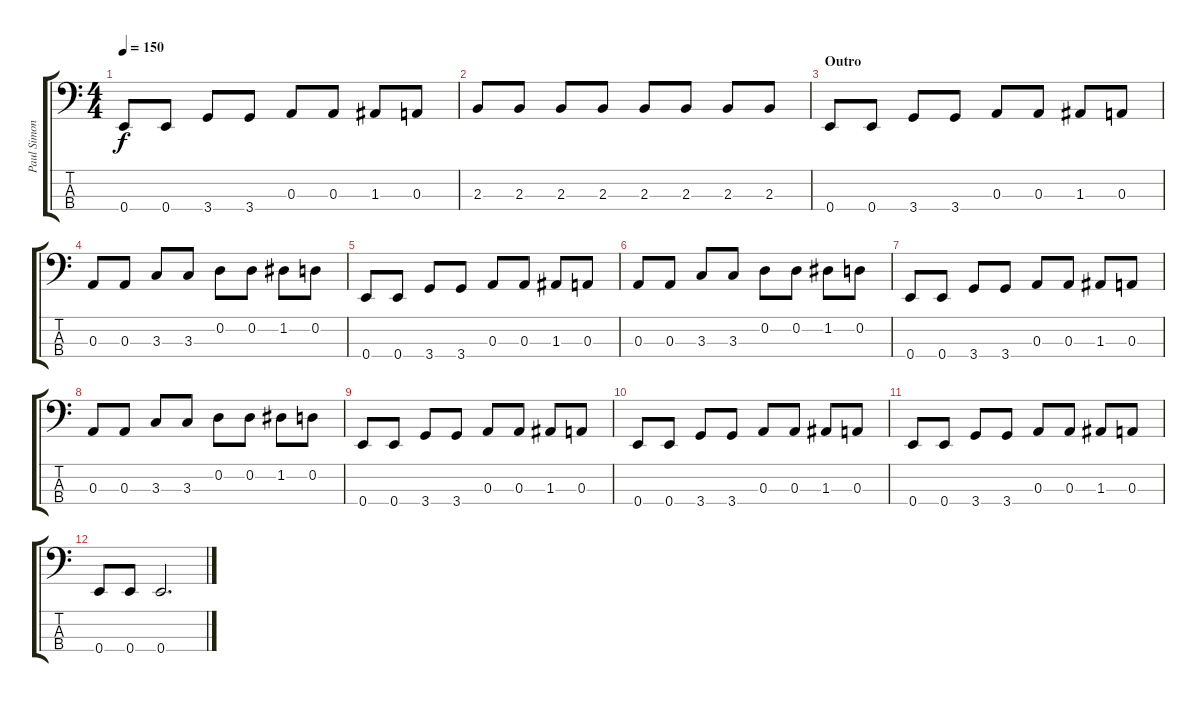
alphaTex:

\track ("Paul Simonon - Bass" "Paul Simon") {instrument electricbassfinger}
\staff {score tabs}
\tuning (G2 D2 A1 E1) {hide}
\ts (4 4)
\tempo 150
\clef f4
\ks c
0.4.8{dy f} 0.4.8 3.4.8 3.4.8 0.3.8 0.3.8 1.3.8 0.3.8 |
2.3.8 2.3.8 2.3.8 2.3.8 2.3.8 2.3.8 2.3.8 2.3.8 |
\section ("" "Outro")
0.4.8 0.4.8 3.4.8 3.4.8 0.3.8 0.3.8 1.3.8 0.3.8 |
0.3.8 0.3.8 3.3.8 3.3.8 0.2.8 0.2.8 1.2.8 0.2.8 |
0.4.8 0.4.8 3.4.8 3.4.8 0.3.8 0.3.8 1.3.8 0.3.8 |
0.3.8 0.3.8 3.3.8 3.3.8 0.2.8 0.2.8 1.2.8 0.2.8 |
0.4.8 0.4.8 3.4.8 3.4.8 0.3.8 0.3.8 1.3.8 0.3.8 |
0.3.8 0.3.8 3.3.8 3.3.8 0.2.8 0.2.8 1.2.8 0.2.8 |
0.4.8 0.4.8 3.4.8 3.4.8 0.3.8 0.3.8 1.3.8 0.3.8 |
0.4.8 0.4.8 3.4.8 3.4.8 0.3.8 0.3.8 1.3.8 0.3.8 |
0.4.8 0.4.8 3.4.8 3.4.8 0.3.8 0.3.8 1.3.8 0.3.8 |
0.4.8 0.4.8 0.4.2{d}
